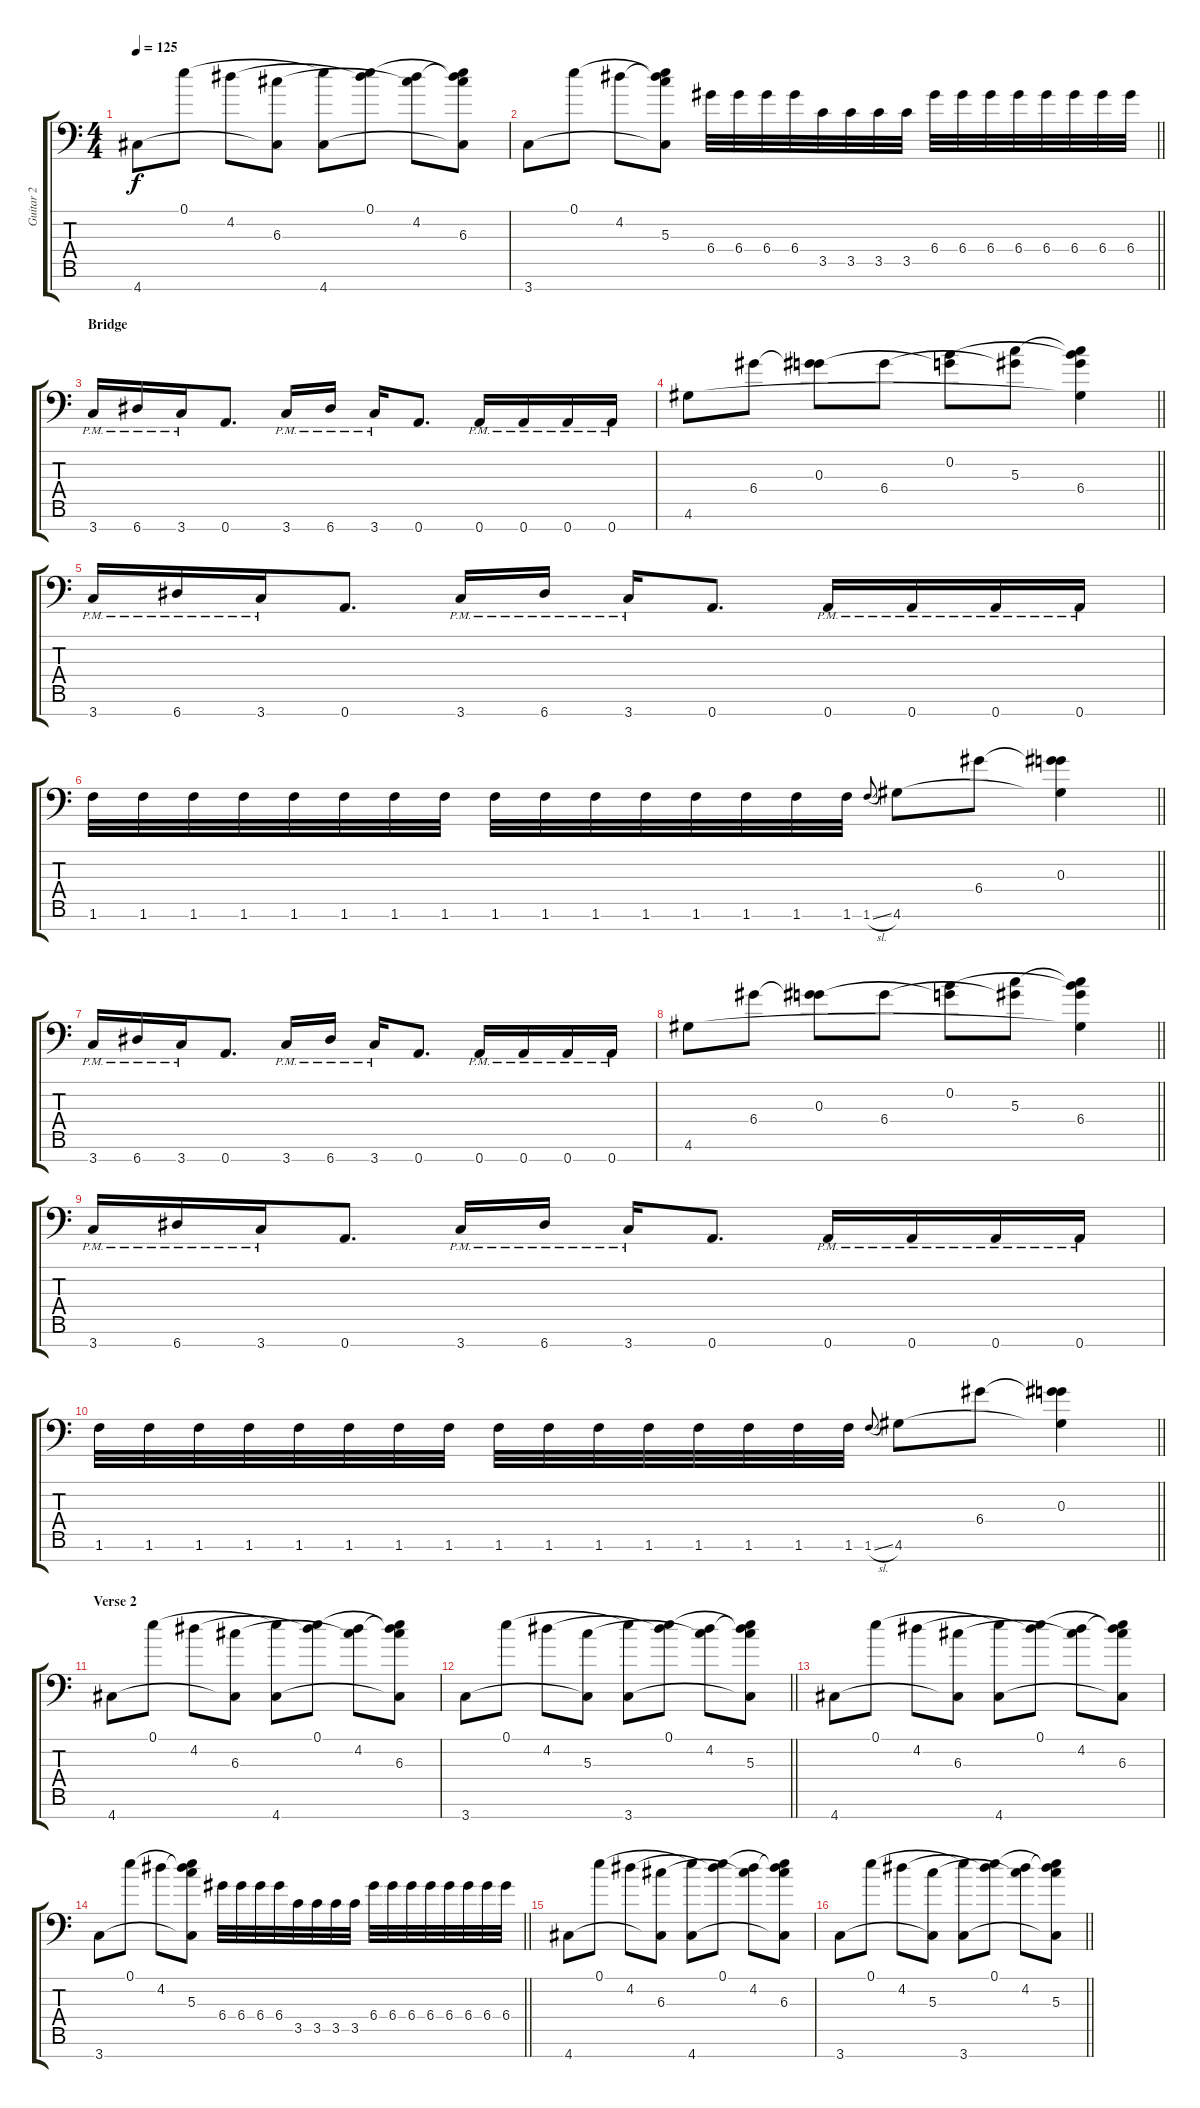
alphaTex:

\track ("Guitar 2" "Guitar 2") {instrument overdrivenguitar}
\staff {score tabs}
\tuning (E4 B3 G3 D3 A2 E2 A1) {hide}
\ts (4 4)
\tempo 125
\clef f4
\ks c
4.7.8{dy f} 0.1.8 4.2.8 (6.3 4.7{t}).8 (0.1{t} 4.7).8 (0.1 4.2{t}).8 (4.2 6.3{t}).8 (0.1{t} 4.2{t} 6.3 4.7{t}).8 |
\barLineRight lightlight
3.7.8 0.1.8 4.2.8 (0.1{t} 4.2{t} 5.3 3.7{t}).8 6.4.32 6.4.32 6.4.32 6.4.32 3.5.32 3.5.32 3.5.32 3.5.32 6.4.32 6.4.32 6.4.32 6.4.32 6.4.32 6.4.32 6.4.32 6.4.32 |
\section ("" "Bridge")
3.7{pm}.16 6.7{pm}.16 3.7{pm}.16 0.7.8{d} 3.7{pm}.16 6.7{pm}.16 3.7{pm}.16 0.7.8{d} 0.7{pm}.16 0.7{pm}.16 0.7{pm}.16 0.7{pm}.16 |
\barLineRight lightlight
4.6.8 6.4.8 (0.3 6.4{t}).8 6.4.8 (0.2 0.3{t}).8 (5.3 6.4{t}).8 (0.2{t} 5.3{t} 6.4 4.6{t}).4 |
3.7{pm}.16 6.7{pm}.16 3.7{pm}.16 0.7.8{d} 3.7{pm}.16 6.7{pm}.16 3.7{pm}.16 0.7.8{d} 0.7{pm}.16 0.7{pm}.16 0.7{pm}.16 0.7{pm}.16 |
\barLineRight lightlight
1.6.32 1.6.32 1.6.32 1.6.32 1.6.32 1.6.32 1.6.32 1.6.32 1.6.32 1.6.32 1.6.32 1.6.32 1.6.32 1.6.32 1.6.32 1.6.32 1.6{sl}.8{gr onbeat} 4.6.8 6.4.8 (0.3 6.4{t} 4.6{t}).4 |
3.7{pm}.16 6.7{pm}.16 3.7{pm}.16 0.7.8{d} 3.7{pm}.16 6.7{pm}.16 3.7{pm}.16 0.7.8{d} 0.7{pm}.16 0.7{pm}.16 0.7{pm}.16 0.7{pm}.16 |
\barLineRight lightlight
4.6.8 6.4.8 (0.3 6.4{t}).8 6.4.8 (0.2 0.3{t}).8 (5.3 6.4{t}).8 (0.2{t} 5.3{t} 6.4 4.6{t}).4 |
3.7{pm}.16 6.7{pm}.16 3.7{pm}.16 0.7.8{d} 3.7{pm}.16 6.7{pm}.16 3.7{pm}.16 0.7.8{d} 0.7{pm}.16 0.7{pm}.16 0.7{pm}.16 0.7{pm}.16 |
\barLineRight lightlight
1.6.32 1.6.32 1.6.32 1.6.32 1.6.32 1.6.32 1.6.32 1.6.32 1.6.32 1.6.32 1.6.32 1.6.32 1.6.32 1.6.32 1.6.32 1.6.32 1.6{sl}.8{gr onbeat} 4.6.8 6.4.8 (0.3 6.4{t} 4.6{t}).4 |
\section ("" "Verse 2")
4.7.8 0.1.8 4.2.8 (6.3 4.7{t}).8 (0.1{t} 4.7).8 (0.1 4.2{t}).8 (4.2 6.3{t}).8 (0.1{t} 4.2{t} 6.3 4.7{t}).8 |
\barLineRight lightlight
3.7.8 0.1.8 4.2.8 (5.3 3.7{t}).8 (0.1{t} 3.7).8 (0.1 4.2{t}).8 (4.2 5.3{t}).8 (0.1{t} 4.2{t} 5.3 3.7{t}).8 |
4.7.8 0.1.8 4.2.8 (6.3 4.7{t}).8 (0.1{t} 4.7).8 (0.1 4.2{t}).8 (4.2 6.3{t}).8 (0.1{t} 4.2{t} 6.3 4.7{t}).8 |
\barLineRight lightlight
3.7.8 0.1.8 4.2.8 (0.1{t} 4.2{t} 5.3 3.7{t}).8 6.4.32 6.4.32 6.4.32 6.4.32 3.5.32 3.5.32 3.5.32 3.5.32 6.4.32 6.4.32 6.4.32 6.4.32 6.4.32 6.4.32 6.4.32 6.4.32 |
4.7.8 0.1.8 4.2.8 (6.3 4.7{t}).8 (0.1{t} 4.7).8 (0.1 4.2{t}).8 (4.2 6.3{t}).8 (0.1{t} 4.2{t} 6.3 4.7{t}).8 |
\barLineRight lightlight
3.7.8 0.1.8 4.2.8 (5.3 3.7{t}).8 (0.1{t} 3.7).8 (0.1 4.2{t}).8 (4.2 5.3{t}).8 (0.1{t} 4.2{t} 5.3 3.7{t}).8
